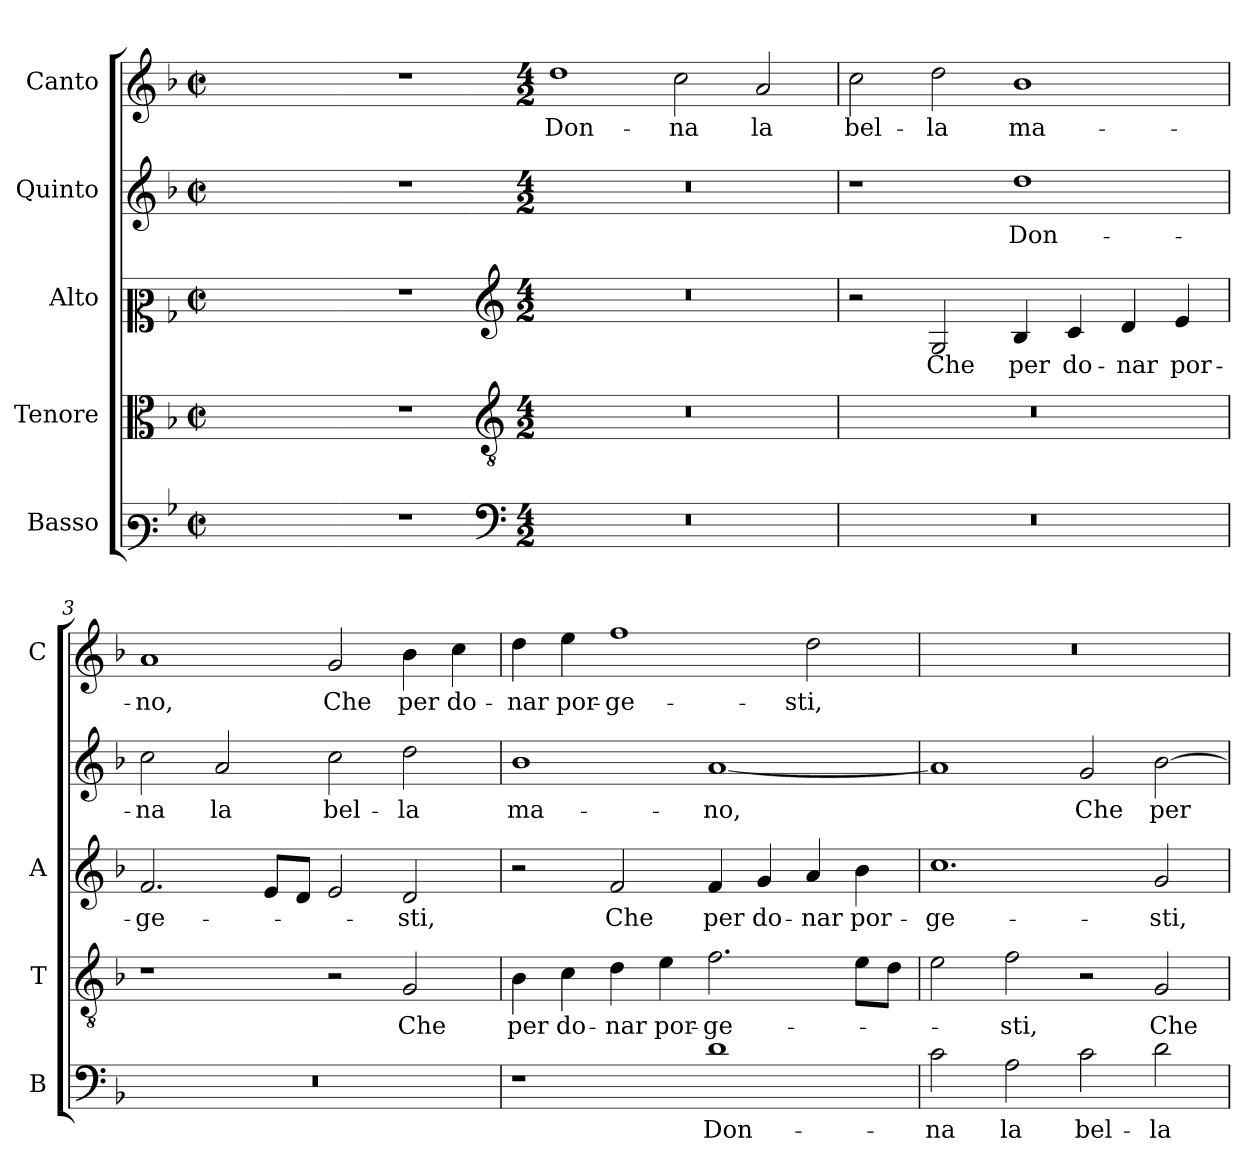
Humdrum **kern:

**kern	**text	**kern	**text	**kern	**text	**kern	**text	**kern	**text
*part5	*part5	*part4	*part4	*part3	*part3	*part2	*part2	*part1	*part1
*staff5	*staff5	*staff4	*staff4	*staff3	*staff3	*staff2	*staff2	*staff1	*staff1
*I"Basso	*	*I"Tenore	*	*I"Alto	*	*I"Quinto	*	*I"Canto	*
*I'B	*	*I'T	*	*I'A	*	*	*	*I'C	*
*clefF3	*	*clefC3	*	*clefC2	*	*clefG2	*	*clefG2	*
*k[b-]	*	*k[b-]	*	*k[b-]	*	*k[b-]	*	*k[b-]	*
*F:	*	*F:	*	*F:	*	*F:	*	*F:	*
*M2/2	*	*M2/2	*	*M2/2	*	*M2/2	*	*M2/2	*
*met(c|)	*	*met(c|)	*	*met(c|)	*	*met(c|)	*	*met(c|)	*
=	=	=	=	=	=	=	=	=	=
1ryy	.	1ryy	.	1ryy	.	1ryy	.	1ryy	.
=1X-	=1X-	=1X-	=1X-	=1X-	=1X-	=1X-	=1X-	=1X-	=1X-
1r	.	1r	.	1r	.	1r	.	1r	.
=1-	=1-	=1-	=1-	=1-	=1-	=1-	=1-	=1-	=1-
*clefF4	*	*clefGv2	*	*clefG2	*	*	*	*	*
*M4/2	*	*M4/2	*	*M4/2	*	*M4/2	*	*M4/2	*
!	!	!	!	!	!	!	!	!	!LO:LY:b
0r	.	0r	.	0r	.	0r	.	1dd	Don-
!	!	!	!	!	!	!	!	!	!LO:LY:b
.	.	.	.	.	.	.	.	2cc\	-na
!	!	!	!	!	!	!	!	!	!LO:LY:b
.	.	.	.	.	.	.	.	2a/	la
=2	=2	=2	=2	=2	=2	=2	=2	=2	=2
!	!	!	!	!	!	!	!	!	!LO:LY:b
0r	.	0r	.	2r	.	1r	.	2cc\	bel-
!	!	!	!	!	!LO:LY:b	!	!	!	!LO:LY:b
.	.	.	.	2G/	Che	.	.	2dd\	-la
!	!	!	!	!	!LO:LY:b	!	!LO:LY:b	!	!LO:LY:b
.	.	.	.	4B-/	per	1dd	Don-	1b-	ma-
!	!	!	!	!	!LO:LY:b	!	!	!	!
.	.	.	.	4c/	do-	.	.	.	.
!	!	!	!	!	!LO:LY:b	!	!	!	!
.	.	.	.	4d/	-nar	.	.	.	.
!	!	!	!	!	!LO:LY:b	!	!	!	!
.	.	.	.	4e/	por-	.	.	.	.
=3	=3	=3	=3	=3	=3	=3	=3	=3	=3
!	!	!	!	!	!LO:LY:b	!	!LO:LY:b	!	!LO:LY:b
0r	.	1r	.	2.f/	-ge-	2cc\	-na	1a	-no,
!	!	!	!	!	!	!	!LO:LY:b	!	!
.	.	.	.	.	.	2a/	la	.	.
.	.	.	.	8e/L	.	.	.	.	.
.	.	.	.	8d/J	.	.	.	.	.
!	!	!	!	!	!	!	!LO:LY:b	!	!LO:LY:b
.	.	2r	.	2e/	.	2cc\	bel-	2g/	Che
!	!	!	!LO:LY:b	!	!LO:LY:b	!	!LO:LY:b	!	!LO:LY:b
.	.	2G/	Che	2d/	-sti,	2dd\	-la	4b-\	per
!	!	!	!	!	!	!	!	!	!LO:LY:b
.	.	.	.	.	.	.	.	4cc\	do-
!!LO:LB:g=z
=4	=4	=4	=4	=4	=4	=4	=4	=4	=4
!	!	!	!LO:LY:b	!	!	!	!LO:LY:b	!	!LO:LY:b
1r	.	4B-\	per	2r	.	1b-	ma-	4dd\	-nar
!	!	!	!LO:LY:b	!	!	!	!	!	!LO:LY:b
.	.	4c\	do-	.	.	.	.	4ee\	por-
!	!	!	!LO:LY:b	!	!LO:LY:b	!	!	!	!LO:LY:b
.	.	4d\	-nar	2f/	Che	.	.	1ff	-ge-
!	!	!	!LO:LY:b	!	!	!	!	!	!
.	.	4e\	por-	.	.	.	.	.	.
!	!LO:LY:b	!	!LO:LY:b	!	!LO:LY:b	!	!LO:LY:b	!	!
1d	Don-	2.f\	-ge-	4f/	per	[1a	-no,	.	.
!	!	!	!	!	!LO:LY:b	!	!	!	!
.	.	.	.	4g/	do-	.	.	.	.
!	!	!	!	!	!LO:LY:b	!	!	!	!LO:LY:b
.	.	.	.	4a/	-nar	.	.	2dd\	-sti,
!	!	!	!	!	!LO:LY:b	!	!	!	!
.	.	8e\L	.	4b-\	por-	.	.	.	.
.	.	8d\J	.	.	.	.	.	.	.
=5	=5	=5	=5	=5	=5	=5	=5	=5	=5
!	!LO:LY:b	!	!	!	!LO:LY:b	!	!	!	!
2c\	-na	2e\	.	1.cc	-ge-	1a]	.	0r	.
!	!LO:LY:b	!	!LO:LY:b	!	!	!	!	!	!
2A\	la	2f\	-sti,	.	.	.	.	.	.
!	!LO:LY:b	!	!	!	!	!	!LO:LY:b	!	!
2c\	bel-	2r	.	.	.	2g/	Che	.	.
!	!LO:LY:b	!	!LO:LY:b	!	!LO:LY:b	!	!LO:LY:b	!	!
2d\	-la	2G/	Che	2g/	-sti,	[2b-\	per	.	.
=	=	=	=	=	=	=	=	=	=
*-	*-	*-	*-	*-	*-	*-	*-	*-	*-
